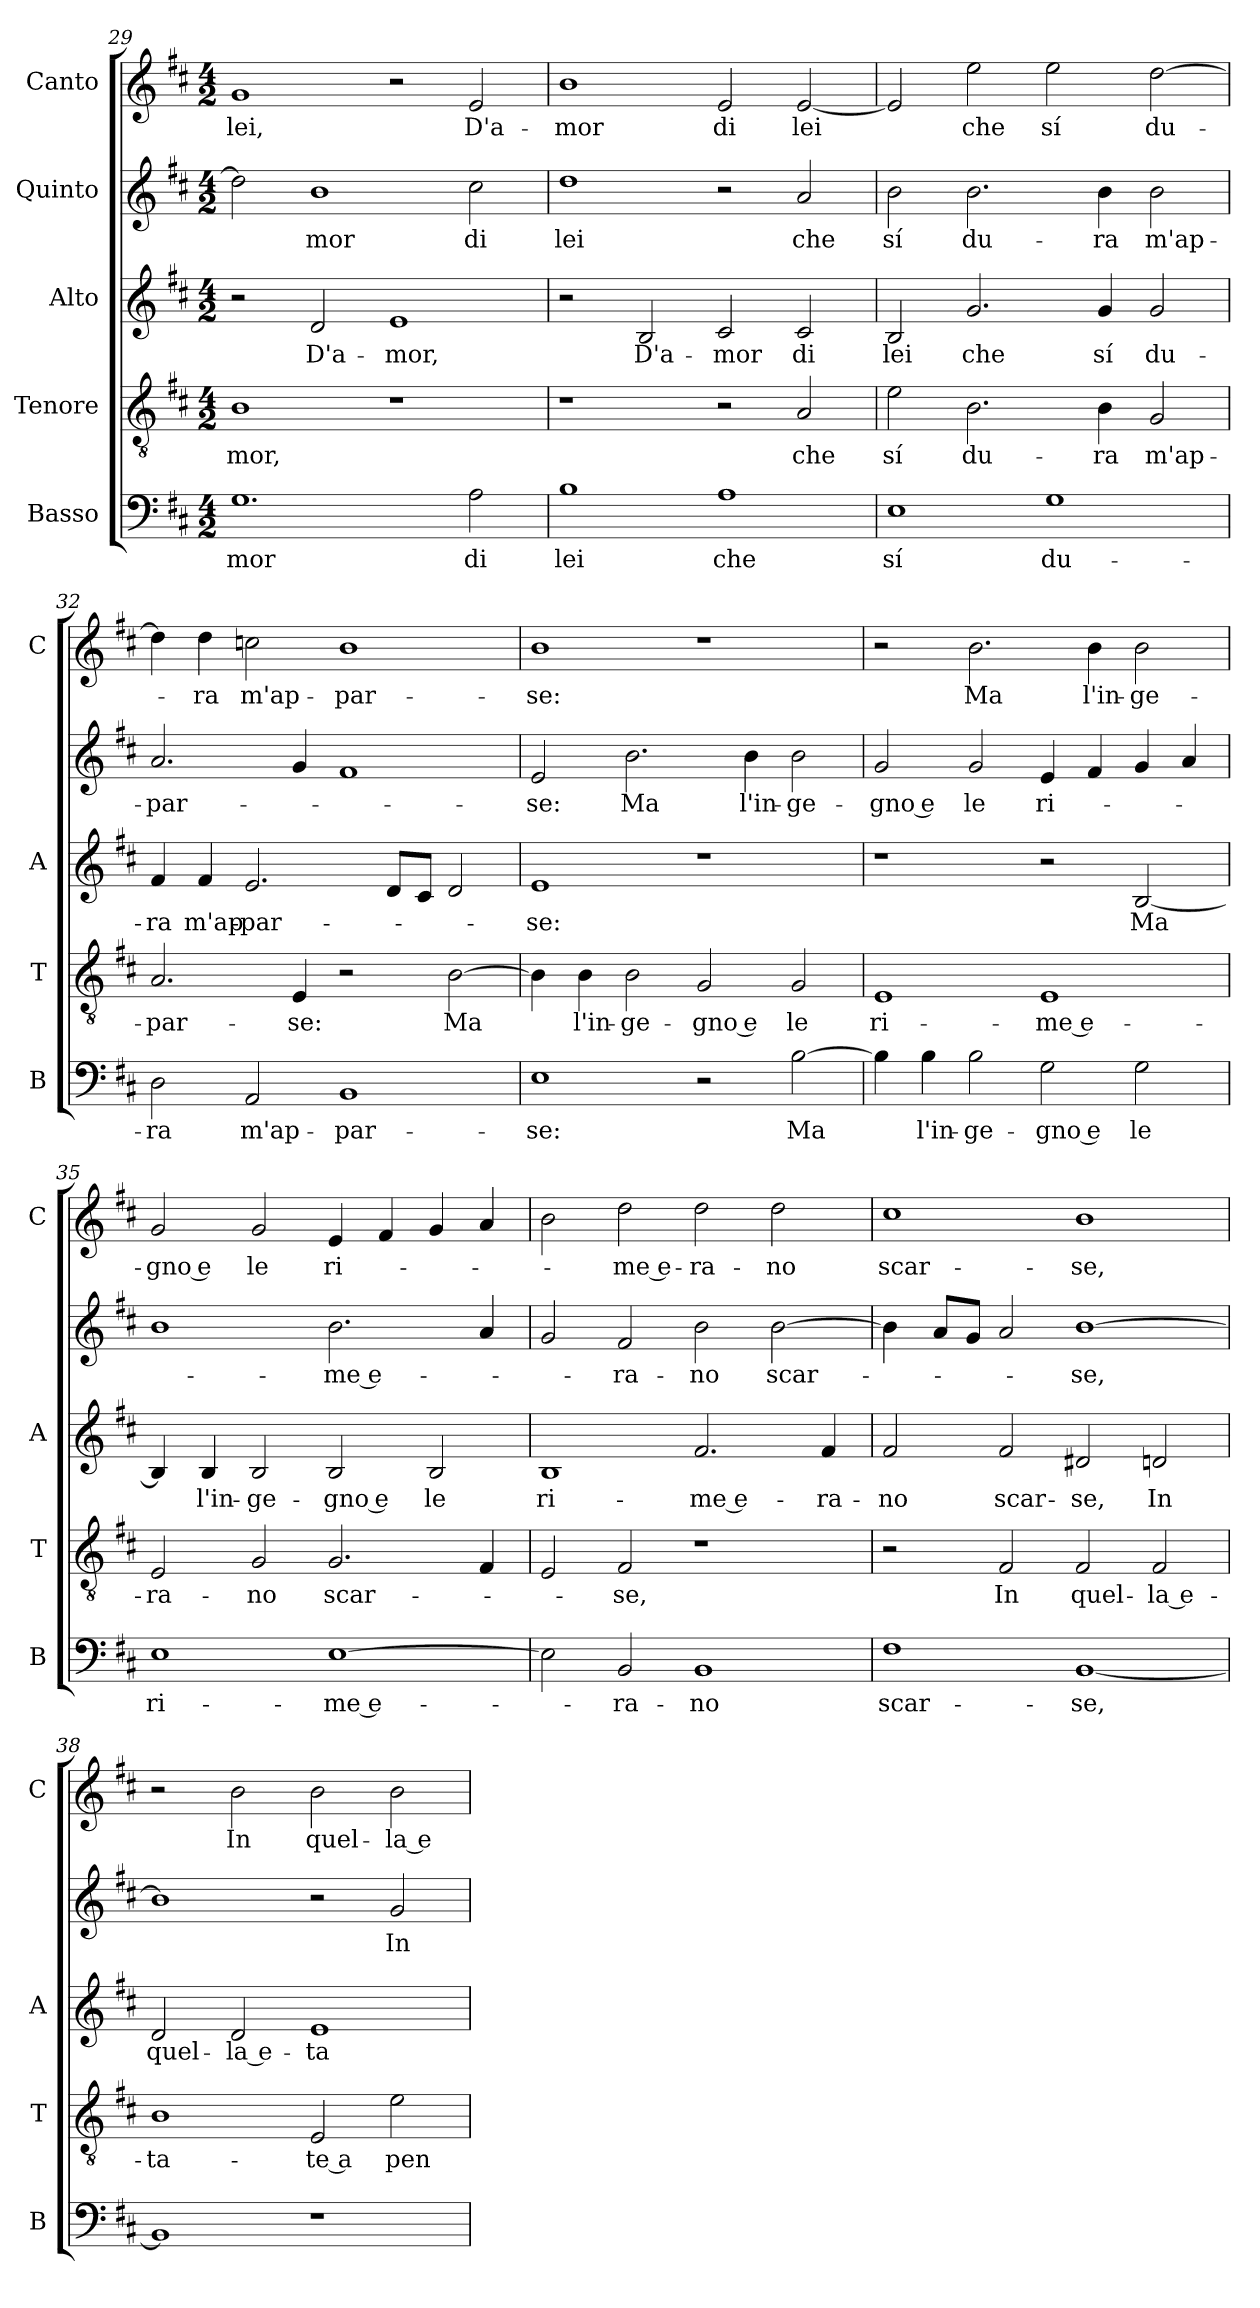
**kern	**text	**kern	**text	**kern	**text	**kern	**text	**kern	**text
*part5	*part5	*part4	*part4	*part3	*part3	*part2	*part2	*part1	*part1
*staff5	*staff5	*staff4	*staff4	*staff3	*staff3	*staff2	*staff2	*staff1	*staff1
*I"Basso	*	*I"Tenore	*	*I"Alto	*	*I"Quinto	*	*I"Canto	*
*I'B	*	*I'T	*	*I'A	*	*	*	*I'C	*
*clefF4	*	*clefGv2	*	*clefG2	*	*clefG2	*	*clefG2	*
*k[f#c#]	*	*k[f#c#]	*	*k[f#c#]	*	*k[f#c#]	*	*k[f#c#]	*
*D:	*	*D:	*	*D:	*	*D:	*	*D:	*
*M4/2	*	*M4/2	*	*M4/2	*	*M4/2	*	*M4/2	*
=29	=29	=29	=29	=29	=29	=29	=29	=29	=29
!	!LO:LY:b	!	!LO:LY:b	!	!	!	!	!	!LO:LY:b
1.G	-mor	1B	-mor,	2r	.	2dd\]	.	1g	lei,
!	!	!	!	!	!LO:LY:b	!	!LO:LY:b	!	!
.	.	.	.	2d/	D'a-	1b	-mor	.	.
!	!	!	!	!	!LO:LY:b	!	!	!	!
.	.	1r	.	1e	-mor,	.	.	2r	.
!	!LO:LY:b	!	!	!	!	!	!LO:LY:b	!	!LO:LY:b
2A\	di	.	.	.	.	2cc#\	di	2e/	D'a-
!!LO:PB:g=z
=30	=30	=30	=30	=30	=30	=30	=30	=30	=30
!	!LO:LY:b	!	!	!	!	!	!LO:LY:b	!	!LO:LY:b
1B	lei	1r	.	2r	.	1dd	lei	1b	-mor
!	!	!	!	!	!LO:LY:b	!	!	!	!
.	.	.	.	2B/	D'a-	.	.	.	.
!	!LO:LY:b	!	!	!	!LO:LY:b	!	!	!	!LO:LY:b
1A	che	2r	.	2c#/	-mor	2r	.	2e/	di
!	!	!	!LO:LY:b	!	!LO:LY:b	!	!LO:LY:b	!	!LO:LY:b
.	.	2A/	che	2c#/	di	2a/	che	[2e/	lei
=31	=31	=31	=31	=31	=31	=31	=31	=31	=31
!	!LO:LY:b	!	!LO:LY:b	!	!LO:LY:b	!	!LO:LY:b	!	!
1E	sí	2e\	sí	2B/	lei	2b\	sí	2e/]	.
!	!	!	!LO:LY:b	!	!LO:LY:b	!	!LO:LY:b	!	!LO:LY:b
.	.	2.B\	du-	2.g/	che	2.b\	du-	2ee\	che
!	!LO:LY:b	!	!	!	!	!	!	!	!LO:LY:b
1G	du-	.	.	.	.	.	.	2ee\	sí
!	!	!	!LO:LY:b	!	!LO:LY:b	!	!LO:LY:b	!	!
.	.	4B\	-ra	4g/	sí	4b\	-ra	.	.
!	!	!	!LO:LY:b	!	!LO:LY:b	!	!LO:LY:b	!	!LO:LY:b
.	.	2G/	m'ap-	2g/	du-	2b\	m'ap-	[2dd\	du-
=32	=32	=32	=32	=32	=32	=32	=32	=32	=32
!	!LO:LY:b	!	!LO:LY:b	!	!LO:LY:b	!	!LO:LY:b	!	!
2D\	-ra	2.A/	-par-	4f#/	-ra	2.a/	-par-	4dd\]	.
!	!	!	!	!	!LO:LY:b	!	!	!	!LO:LY:b
.	.	.	.	4f#/	m'ap-	.	.	4dd\	-ra
!	!LO:LY:b	!	!	!	!LO:LY:b	!	!	!	!LO:LY:b
2AA/	m'ap-	.	.	2.e/	-par-	.	.	2ccn\	m'ap-
!	!	!	!LO:LY:b	!	!	!	!	!	!
.	.	4E/	-se:	.	.	4g/	.	.	.
!	!LO:LY:b	!	!	!	!	!	!	!	!LO:LY:b
1BB	-par-	2r	.	.	.	1f#	.	1b	-par-
.	.	.	.	8d/L	.	.	.	.	.
.	.	.	.	8c#/J	.	.	.	.	.
!	!	!	!LO:LY:b	!	!	!	!	!	!
.	.	[2B\	Ma	2d/	.	.	.	.	.
=33	=33	=33	=33	=33	=33	=33	=33	=33	=33
!	!LO:LY:b	!	!	!	!LO:LY:b	!	!LO:LY:b	!	!LO:LY:b
1E	-se:	4B\]	.	1e	-se:	2e/	-se:	1b	-se:
!	!	!	!LO:LY:b	!	!	!	!	!	!
.	.	4B\	l'in-	.	.	.	.	.	.
!	!	!	!LO:LY:b	!	!	!	!LO:LY:b	!	!
.	.	2B\	-ge-	.	.	2.b\	Ma	.	.
!	!	!	!LO:LY:b	!	!	!	!	!	!
2r	.	2G/	-gno e	1r	.	.	.	1r	.
!	!	!	!	!	!	!	!LO:LY:b	!	!
.	.	.	.	.	.	4b\	l'in-	.	.
!	!LO:LY:b	!	!LO:LY:b	!	!	!	!LO:LY:b	!	!
[2B\	Ma	2G/	le	.	.	2b\	-ge-	.	.
=34	=34	=34	=34	=34	=34	=34	=34	=34	=34
!	!	!	!LO:LY:b	!	!	!	!LO:LY:b	!	!
4B\]	.	1E	ri-	1r	.	2g/	-gno e	2r	.
!	!LO:LY:b	!	!	!	!	!	!	!	!
4B\	l'in-	.	.	.	.	.	.	.	.
!	!LO:LY:b	!	!	!	!	!	!LO:LY:b	!	!LO:LY:b
2B\	-ge-	.	.	.	.	2g/	le	2.b\	Ma
!	!LO:LY:b	!	!LO:LY:b	!	!	!	!LO:LY:b	!	!
2G\	-gno e	1E	-me e-	2r	.	4e/	ri-	.	.
!	!	!	!	!	!	!	!	!	!LO:LY:b
.	.	.	.	.	.	4f#/	.	4b\	l'in-
!	!LO:LY:b	!	!	!	!LO:LY:b	!	!	!	!LO:LY:b
2G\	le	.	.	[2B/	Ma	4g/	.	2b\	-ge-
.	.	.	.	.	.	4a/	.	.	.
!!LO:LB:g=z
=35	=35	=35	=35	=35	=35	=35	=35	=35	=35
!	!LO:LY:b	!	!LO:LY:b	!	!	!	!	!	!LO:LY:b
1E	ri-	2E/	-ra-	4B/]	.	1b	.	2g/	-gno e
!	!	!	!	!	!LO:LY:b	!	!	!	!
.	.	.	.	4B/	l'in-	.	.	.	.
!	!	!	!LO:LY:b	!	!LO:LY:b	!	!	!	!LO:LY:b
.	.	2G/	-no	2B/	-ge-	.	.	2g/	le
!	!LO:LY:b	!	!LO:LY:b	!	!LO:LY:b	!	!LO:LY:b	!	!LO:LY:b
[1E	-me e-	2.G/	scar-	2B/	-gno e	2.b\	-me e-	4e/	ri-
.	.	.	.	.	.	.	.	4f#/	.
!	!	!	!	!	!LO:LY:b	!	!	!	!
.	.	.	.	2B/	le	.	.	4g/	.
.	.	4F#/	.	.	.	4a/	.	4a/	.
=36	=36	=36	=36	=36	=36	=36	=36	=36	=36
!	!	!	!	!	!LO:LY:b	!	!	!	!
2E\]	.	2E/	.	1B	ri-	2g/	.	2b\	.
!	!LO:LY:b	!	!LO:LY:b	!	!	!	!LO:LY:b	!	!LO:LY:b
2BB/	-ra-	2F#/	-se,	.	.	2f#/	-ra-	2dd\	-me e-
!	!LO:LY:b	!	!	!	!LO:LY:b	!	!LO:LY:b	!	!LO:LY:b
1BB	-no	1r	.	2.f#/	-me e-	2b\	-no	2dd\	-ra-
!	!	!	!	!	!	!	!LO:LY:b	!	!LO:LY:b
.	.	.	.	.	.	[2b\	scar-	2dd\	-no
!	!	!	!	!	!LO:LY:b	!	!	!	!
.	.	.	.	4f#/	-ra-	.	.	.	.
=37	=37	=37	=37	=37	=37	=37	=37	=37	=37
!	!LO:LY:b	!	!	!	!LO:LY:b	!	!	!	!LO:LY:b
1F#	scar-	2r	.	2f#/	-no	4b\]	.	1cc#	scar-
.	.	.	.	.	.	8a/L	.	.	.
.	.	.	.	.	.	8g/J	.	.	.
!	!	!	!LO:LY:b	!	!LO:LY:b	!	!	!	!
.	.	2F#/	In	2f#/	scar-	2a/	.	.	.
!	!LO:LY:b	!	!LO:LY:b	!	!LO:LY:b	!	!LO:LY:b	!	!LO:LY:b
[1BB	-se,	2F#/	quel-	2d#X/	-se,	[1b	-se,	1b	-se,
!	!	!	!LO:LY:b	!	!LO:LY:b	!	!	!	!
.	.	2F#/	-la e-	2dn/	In	.	.	.	.
=38	=38	=38	=38	=38	=38	=38	=38	=38	=38
!	!	!	!LO:LY:b	!	!LO:LY:b	!	!	!	!
1BB]	.	1B	-ta-	2d/	quel-	1b]	.	2r	.
!	!	!	!	!	!LO:LY:b	!	!	!	!LO:LY:b
.	.	.	.	2d/	-la e-	.	.	2b\	In
!	!	!	!LO:LY:b	!	!LO:LY:b	!	!	!	!LO:LY:b
1r	.	2E/	-te a	1e	-ta-	2r	.	2b\	quel-
!	!	!	!LO:LY:b	!	!	!	!LO:LY:b	!	!LO:LY:b
.	.	2e\	pen-	.	.	2g/	In	2b\	-la e-
=	=	=	=	=	=	=	=	=	=
*-	*-	*-	*-	*-	*-	*-	*-	*-	*-
